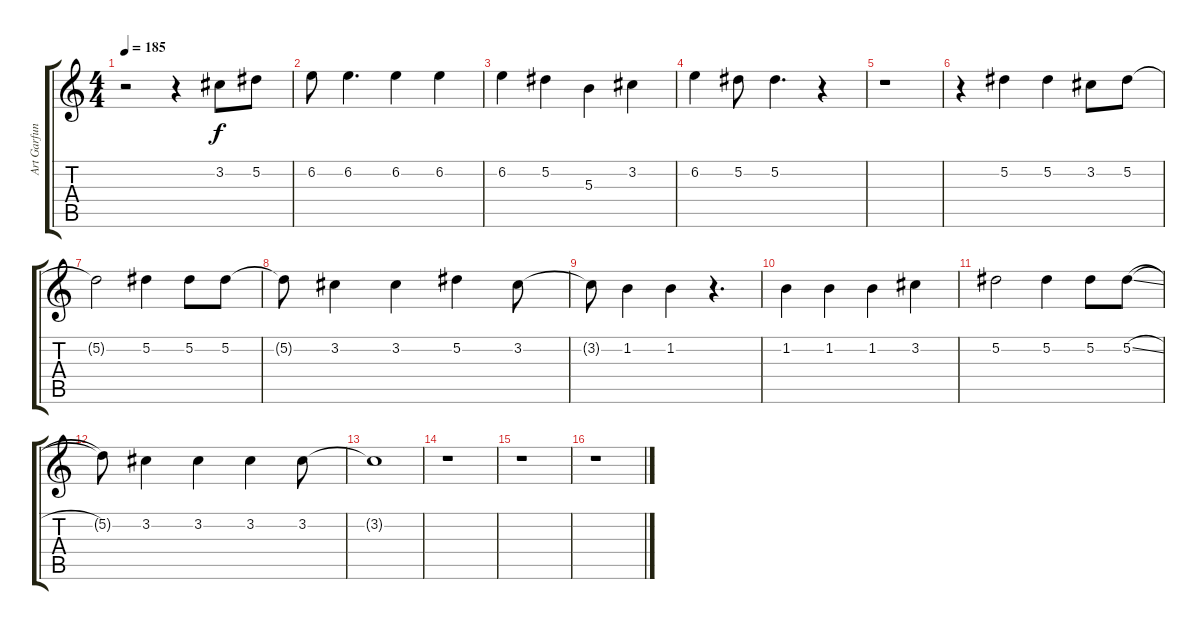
\track ("Art Garfunkel" "Art Garfun") {instrument acousticguitarnylon}
\staff {score tabs}
\tuning (Eb4 Bb3 Gb3 Db3 Ab2 Eb2) {hide}
\ts (4 4)
\tempo 185
\clef g2
\ks c
r.2{dy f} r.4 3.2.8 5.2.8 |
6.2.8 6.2.4{d} 6.2.4 6.2.4 |
6.2.4 5.2.4 5.3.4 3.2.4 |
6.2.4 5.2.8 5.2.4{d} r.4 |
r.1 |
r.4 5.2.4 5.2.4 3.2.8 5.2.8 |
5.2{t}.2 5.2.4 5.2.8 5.2.8 |
5.2{t}.8 3.2.4 3.2.4 5.2.4 3.2.8 |
3.2{t}.8 1.2.4 1.2.4 r.4{d} |
1.2.4 1.2.4 1.2.4 3.2.4 |
5.2.2 5.2.4 5.2.8 5.2{sl}.8 |
5.2{t}.8 3.2.4 3.2.4 3.2.4 3.2.8 |
3.2{t}.1 |
r.1 |
r.1 |
r.1
